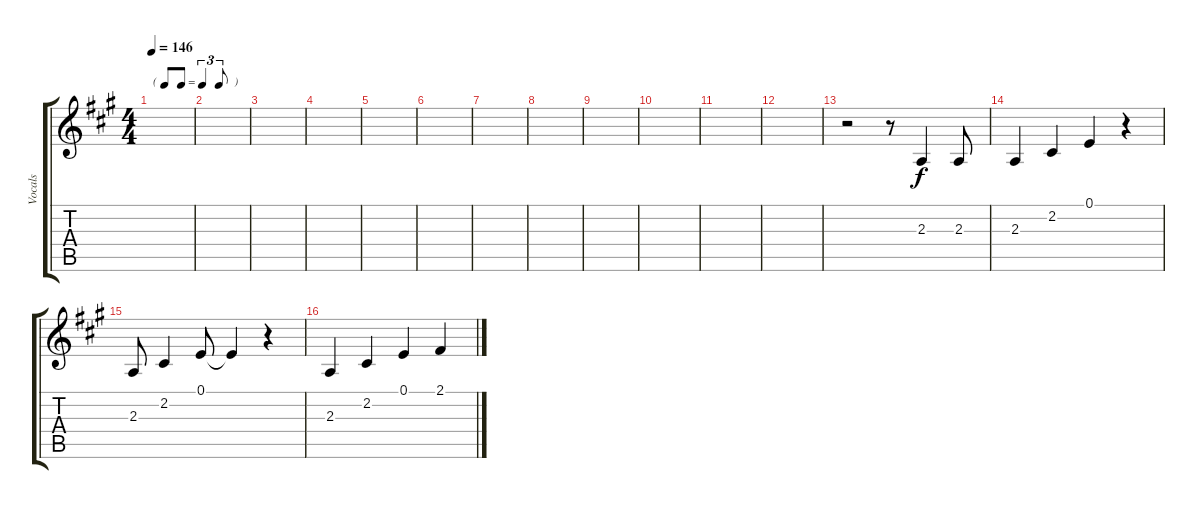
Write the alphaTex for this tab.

\track ("Vocals" "Vocals") {instrument sopranosax}
\staff {score tabs}
\tuning (E4 B3 G3 D3 A2 E2) {hide}
\ts (4 4)
\tf triplet8th
\tempo 146
\clef g2
\ks a
|
|
|
|
|
|
|
|
|
|
|
|
r.2 r.8 2.3.4 2.3.8 |
2.3.4 2.2.4 0.1.4 r.4 |
2.3.8 2.2.4 0.1.8 0.1{t}.4 r.4 |
2.3.4 2.2.4 0.1.4 2.1.4
